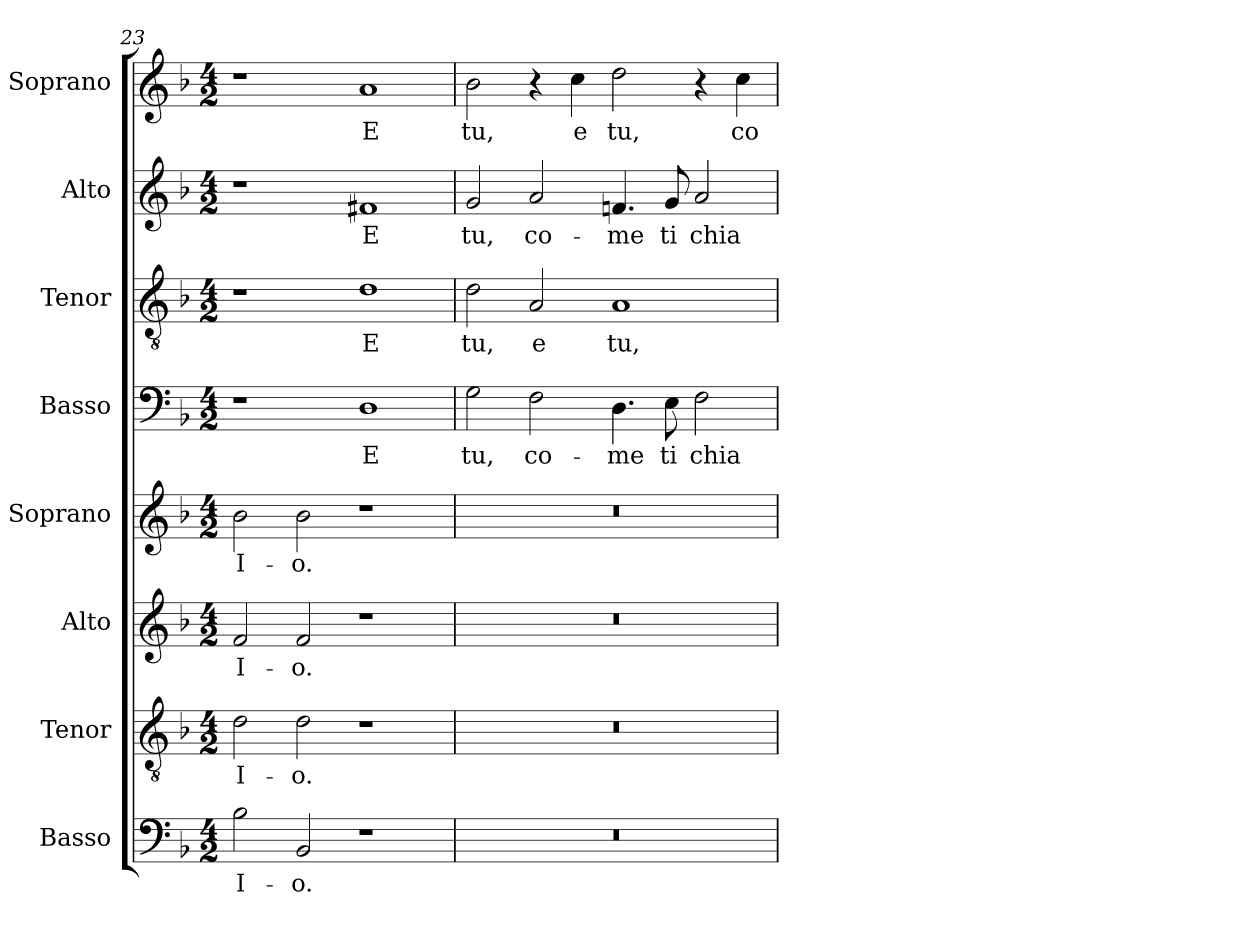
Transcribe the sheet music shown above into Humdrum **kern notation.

**kern	**text	**kern	**text	**kern	**text	**kern	**text	**kern	**text	**kern	**text	**kern	**text	**kern	**text
*part8	*part8	*part7	*part7	*part6	*part6	*part5	*part5	*part4	*part4	*part3	*part3	*part2	*part2	*part1	*part1
*staff8	*staff8	*staff7	*staff7	*staff6	*staff6	*staff5	*staff5	*staff4	*staff4	*staff3	*staff3	*staff2	*staff2	*staff1	*staff1
*I"Basso	*	*I"Tenor	*	*I"Alto	*	*I"Soprano	*	*I"Basso	*	*I"Tenor	*	*I"Alto	*	*I"Soprano	*
*	*	*I'T.	*	*I'A.	*	*I'Sop.	*	*	*	*I'T.	*	*I'A.	*	*I'Sop.	*
!!LO:PB:g=z
*clefF4	*	*clefGv2	*	*clefG2	*	*clefG2	*	*clefF4	*	*clefGv2	*	*clefG2	*	*clefG2	*
*	*	*ITrd7c12	*	*	*	*	*	*	*	*ITrd7c12	*	*	*	*	*
*k[b-]	*	*k[b-]	*	*k[b-]	*	*k[b-]	*	*k[b-]	*	*k[b-]	*	*k[b-]	*	*k[b-]	*
*F:	*	*F:	*	*F:	*	*F:	*	*F:	*	*F:	*	*F:	*	*F:	*
*M4/2	*	*M4/2	*	*M4/2	*	*M4/2	*	*M4/2	*	*M4/2	*	*M4/2	*	*M4/2	*
=23	=23	=23	=23	=23	=23	=23	=23	=23	=23	=23	=23	=23	=23	=23	=23
!	!LO:LY:b:color=#000000	!	!	!	!	!	!	!	!	!	!	!	!	!	!
!	!	!	!LO:LY:b:color=#000000	!	!	!	!	!	!	!	!	!	!	!	!
!	!	!	!	!	!LO:LY:b:color=#000000	!	!	!	!	!	!	!	!	!	!
!	!	!	!	!	!	!	!LO:LY:b:color=#000000	!	!	!	!	!	!	!	!
2B-i\	I-	2Di\	I-	2fi/	I-	2b-i\	I-	1r	.	1r	.	1r	.	1r	.
!	!LO:LY:b:color=#000000	!	!	!	!	!	!	!	!	!	!	!	!	!	!
!	!	!	!LO:LY:b:color=#000000	!	!	!	!	!	!	!	!	!	!	!	!
!	!	!	!	!	!LO:LY:b:color=#000000	!	!	!	!	!	!	!	!	!	!
!	!	!	!	!	!	!	!LO:LY:b:color=#000000	!	!	!	!	!	!	!	!
2BB-i/	-o.	2Di\	-o.	2fi/	-o.	2b-i\	-o.	.	.	.	.	.	.	.	.
!	!	!	!	!	!	!	!	!	!LO:LY:b:color=#000000	!	!	!	!	!	!
!	!	!	!	!	!	!	!	!	!	!	!LO:LY:b:color=#000000	!	!	!	!
!	!	!	!	!	!	!	!	!	!	!	!	!	!LO:LY:b:color=#000000	!	!
!	!	!	!	!	!	!	!	!	!	!	!	!	!	!	!LO:LY:b:color=#000000
1r	.	1r	.	1r	.	1r	.	1Di	E	1Di	E	1f#Xi	E	1ai	E
=24	=24	=24	=24	=24	=24	=24	=24	=24	=24	=24	=24	=24	=24	=24	=24
!LO:N:vis=1	!	!LO:N:vis=1	!	!LO:N:vis=1	!	!LO:N:vis=1	!	!	!	!	!	!	!	!	!
!	!	!	!	!	!	!	!	!	!LO:LY:b:color=#000000	!	!	!	!	!	!
!	!	!	!	!	!	!	!	!	!	!	!LO:LY:b:color=#000000	!	!	!	!
!	!	!	!	!	!	!	!	!	!	!	!	!	!LO:LY:b:color=#000000	!	!
!	!	!	!	!	!	!	!	!	!	!	!	!	!	!	!LO:LY:b:color=#000000
0r	.	0r	.	0r	.	0r	.	2Gi\	tu,	2Di\	tu,	2gi/	tu,	2b-i\	tu,
!	!	!	!	!	!	!	!	!	!LO:LY:b:color=#000000	!	!	!	!	!	!
!	!	!	!	!	!	!	!	!	!	!	!LO:LY:b:color=#000000	!	!	!	!
!	!	!	!	!	!	!	!	!	!	!	!	!	!LO:LY:b:color=#000000	!	!
.	.	.	.	.	.	.	.	2Fi\	co-	2AAi/	e	2ai/	co-	4r	.
!	!	!	!	!	!	!	!	!	!	!	!	!	!	!	!LO:LY:b:color=#000000
.	.	.	.	.	.	.	.	.	.	.	.	.	.	4cci\	e
!	!	!	!	!	!	!	!	!	!LO:LY:b:color=#000000	!	!	!	!	!	!
!	!	!	!	!	!	!	!	!	!	!	!LO:LY:b:color=#000000	!	!	!	!
!	!	!	!	!	!	!	!	!	!	!	!	!	!LO:LY:b:color=#000000	!	!
!	!	!	!	!	!	!	!	!	!	!	!	!	!	!	!LO:LY:b:color=#000000
.	.	.	.	.	.	.	.	4.Di\	-me	1AAi	tu,	4.fni/	-me	2ddi\	tu,
!	!	!	!	!	!	!	!	!	!LO:LY:b:color=#000000	!	!	!	!	!	!
!	!	!	!	!	!	!	!	!	!	!	!	!	!LO:LY:b:color=#000000	!	!
.	.	.	.	.	.	.	.	8Ei\	ti	.	.	8gi/	ti	.	.
!	!	!	!	!	!	!	!	!	!LO:LY:b:color=#000000	!	!	!	!	!	!
!	!	!	!	!	!	!	!	!	!	!	!	!	!LO:LY:b:color=#000000	!	!
.	.	.	.	.	.	.	.	2Fi\	chia-	.	.	2ai/	chia-	4r	.
!	!	!	!	!	!	!	!	!	!	!	!	!	!	!	!LO:LY:b:color=#000000
.	.	.	.	.	.	.	.	.	.	.	.	.	.	4cci\	co-
=	=	=	=	=	=	=	=	=	=	=	=	=	=	=	=
*-	*-	*-	*-	*-	*-	*-	*-	*-	*-	*-	*-	*-	*-	*-	*-
